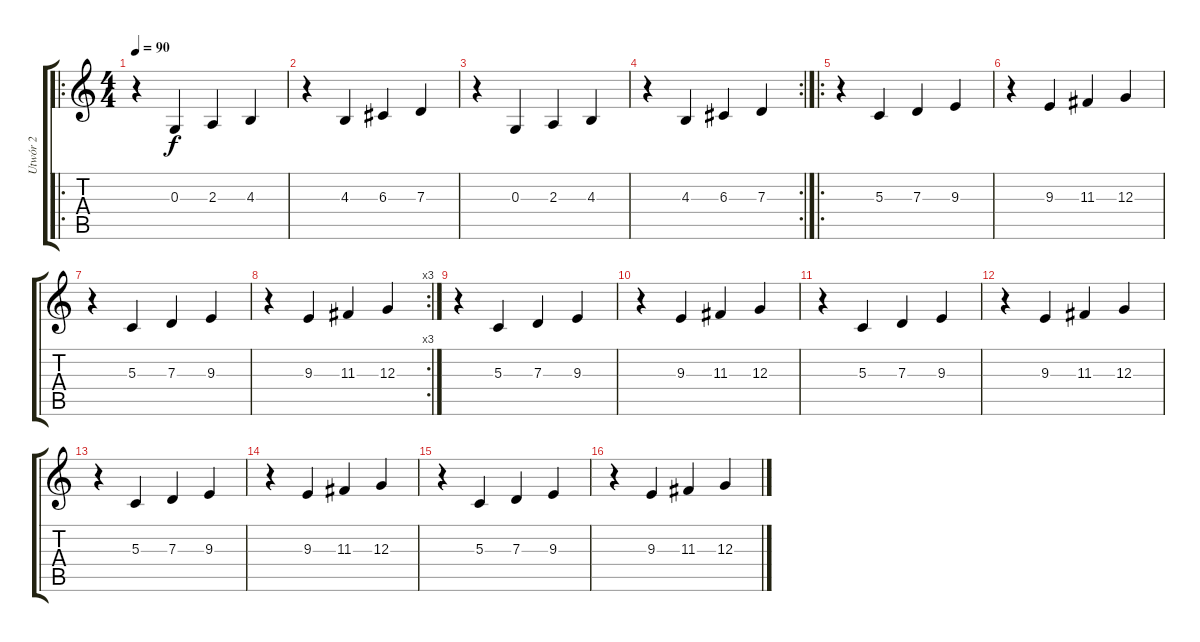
\track ("Utwór 2" "Utwór 2") {instrument viola}
\staff {score tabs}
\tuning (E4 B3 G3 D3 A2 E2) {hide}
\ro
\ts (4 4)
\tempo 90
\clef g2
\ks c
r.4{dy f} 0.3.4 2.3.4 4.3.4 |
r.4 4.3.4 6.3.4 7.3.4 |
r.4 0.3.4 2.3.4 4.3.4 |
\rc 2
r.4 4.3.4 6.3.4 7.3.4 |
\ro
r.4 5.3.4 7.3.4 9.3.4 |
r.4 9.3.4 11.3.4 12.3.4 |
r.4 5.3.4 7.3.4 9.3.4 |
\rc 3
r.4 9.3.4 11.3.4 12.3.4 |
r.4 5.3.4 7.3.4 9.3.4 |
r.4 9.3.4 11.3.4 12.3.4 |
r.4 5.3.4 7.3.4 9.3.4 |
r.4 9.3.4 11.3.4 12.3.4 |
r.4 5.3.4 7.3.4 9.3.4 |
r.4 9.3.4 11.3.4 12.3.4 |
r.4 5.3.4 7.3.4 9.3.4 |
r.4 9.3.4 11.3.4 12.3.4
